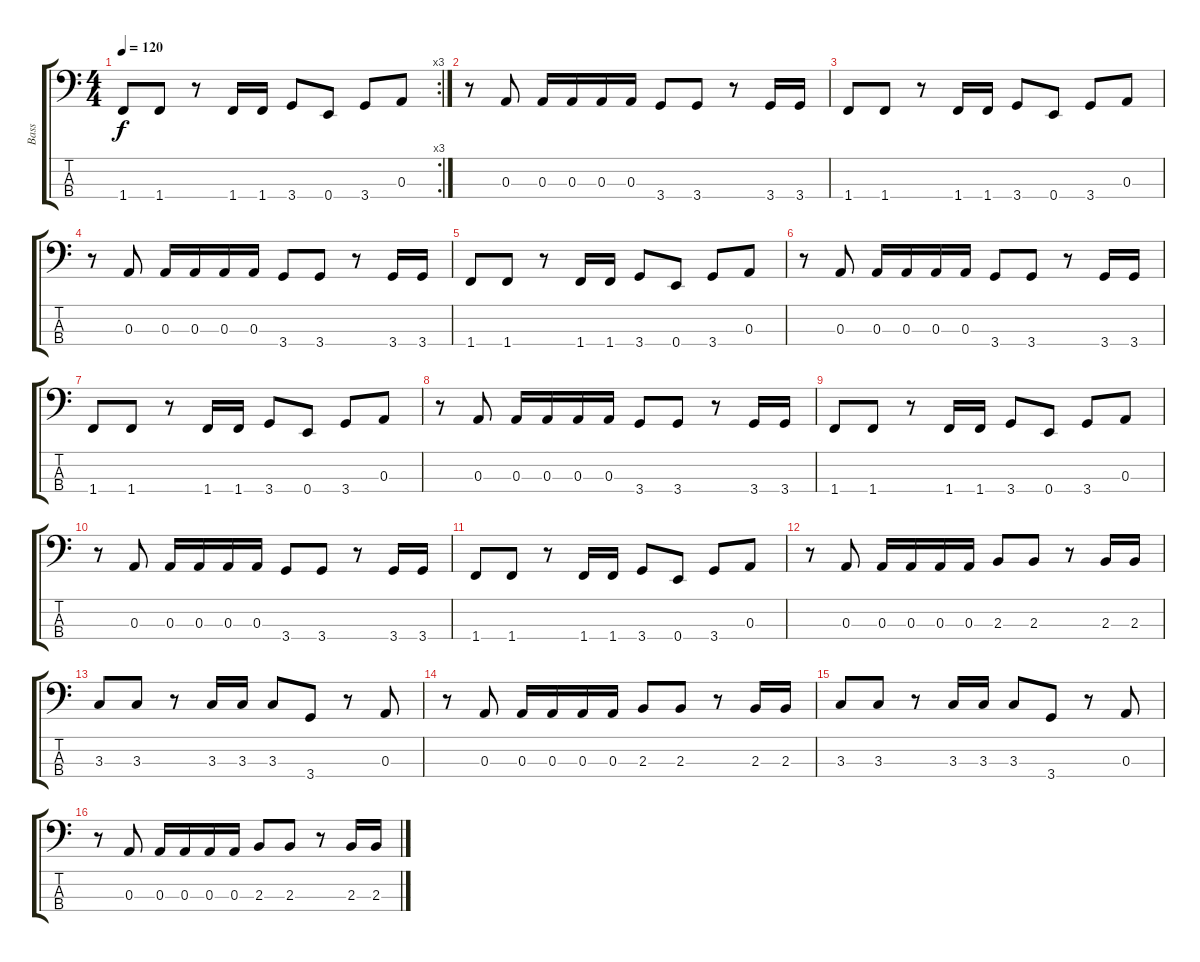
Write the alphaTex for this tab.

\track ("Bass" "Bass") {instrument electricbasspick}
\staff {score tabs}
\tuning (G2 D2 A1 E1) {hide}
\rc 3
\ts (4 4)
\tempo 120
\clef f4
\ks c
1.4.8{dy f} 1.4.8 r.8 1.4.16 1.4.16 3.4.8 0.4.8 3.4.8 0.3.8 |
r.8 0.3.8 0.3.16 0.3.16 0.3.16 0.3.16 3.4.8 3.4.8 r.8 3.4.16 3.4.16 |
1.4.8 1.4.8 r.8 1.4.16 1.4.16 3.4.8 0.4.8 3.4.8 0.3.8 |
r.8 0.3.8 0.3.16 0.3.16 0.3.16 0.3.16 3.4.8 3.4.8 r.8 3.4.16 3.4.16 |
1.4.8 1.4.8 r.8 1.4.16 1.4.16 3.4.8 0.4.8 3.4.8 0.3.8 |
r.8 0.3.8 0.3.16 0.3.16 0.3.16 0.3.16 3.4.8 3.4.8 r.8 3.4.16 3.4.16 |
1.4.8 1.4.8 r.8 1.4.16 1.4.16 3.4.8 0.4.8 3.4.8 0.3.8 |
r.8 0.3.8 0.3.16 0.3.16 0.3.16 0.3.16 3.4.8 3.4.8 r.8 3.4.16 3.4.16 |
1.4.8 1.4.8 r.8 1.4.16 1.4.16 3.4.8 0.4.8 3.4.8 0.3.8 |
r.8 0.3.8 0.3.16 0.3.16 0.3.16 0.3.16 3.4.8 3.4.8 r.8 3.4.16 3.4.16 |
1.4.8 1.4.8 r.8 1.4.16 1.4.16 3.4.8 0.4.8 3.4.8 0.3.8 |
r.8 0.3.8 0.3.16 0.3.16 0.3.16 0.3.16 2.3.8 2.3.8 r.8 2.3.16 2.3.16 |
3.3.8 3.3.8 r.8 3.3.16 3.3.16 3.3.8 3.4.8 r.8 0.3.8 |
r.8 0.3.8 0.3.16 0.3.16 0.3.16 0.3.16 2.3.8 2.3.8 r.8 2.3.16 2.3.16 |
3.3.8 3.3.8 r.8 3.3.16 3.3.16 3.3.8 3.4.8 r.8 0.3.8 |
r.8 0.3.8 0.3.16 0.3.16 0.3.16 0.3.16 2.3.8 2.3.8 r.8 2.3.16 2.3.16
